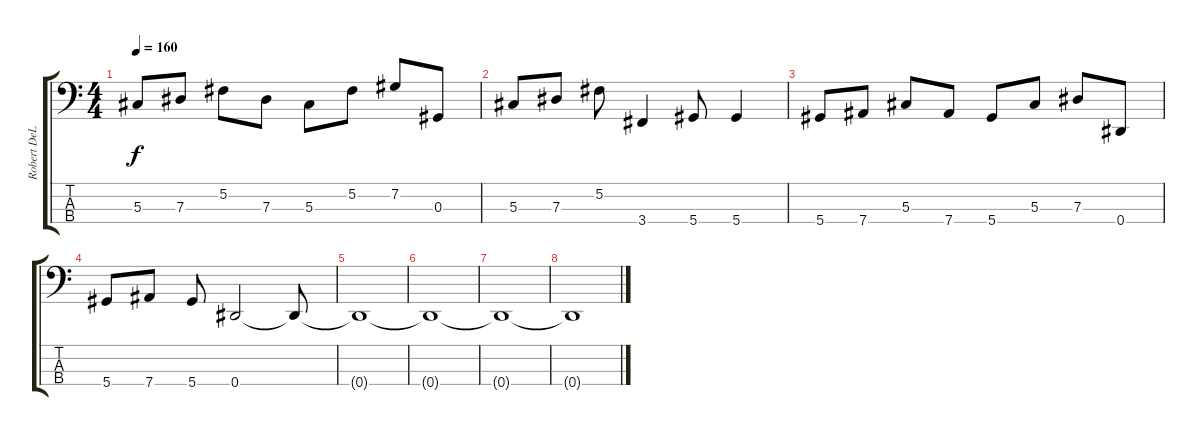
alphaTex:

\track ("Robert DeLeo (Bass)" "Robert DeL") {instrument electricbassfinger}
\staff {score tabs}
\tuning (Gb2 Db2 Ab1 Eb1) {hide}
\ts (4 4)
\tempo 160
\clef f4
\ks c
5.3.8{dy f} 7.3.8 5.2.8 7.3.8 5.3.8 5.2.8 7.2.8 0.3.8 |
5.3.8 7.3.8 5.2.8 3.4.4 5.4.8 5.4.4 |
5.4.8 7.4.8 5.3.8 7.4.8 5.4.8 5.3.8 7.3.8 0.4.8 |
5.4.8 7.4.8 5.4.8 0.4.2 0.4{t}.8 |
0.4{t}.1 |
0.4{t}.1 |
0.4{t}.1 |
0.4{t}.1
